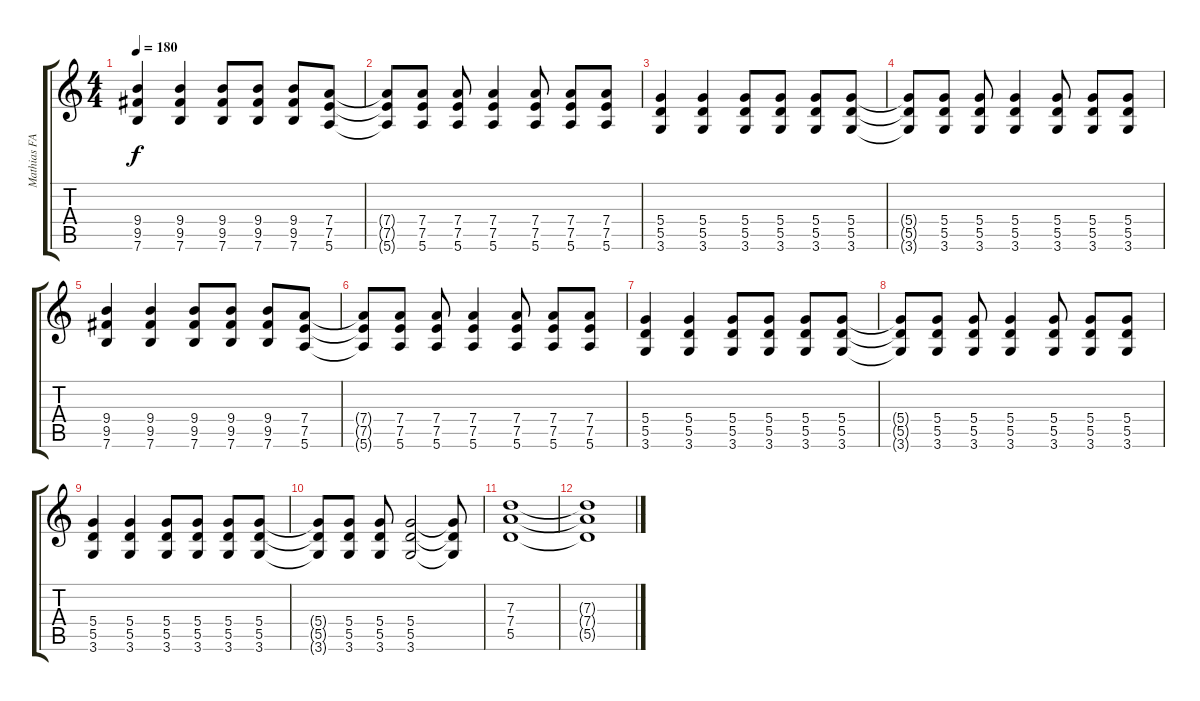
\track ("Mathias FARM" "Mathias FA") {instrument distortionguitar}
\staff {score tabs}
\tuning (E4 B3 G3 D3 A2 E2) {hide}
\ts (4 4)
\tempo 180
\clef g2
\ks c
(9.4 9.5 7.6).4{dy f} (9.4 9.5 7.6).4 (9.4 9.5 7.6).8 (9.4 9.5 7.6).8 (9.4 9.5 7.6).8 (7.4 7.5 5.6).8 |
(7.4{t} 7.5{t} 5.6{t}).8 (7.4 7.5 5.6).8 (7.4 7.5 5.6).8 (7.4 7.5 5.6).4 (7.4 7.5 5.6).8 (7.4 7.5 5.6).8 (7.4 7.5 5.6).8 |
(5.4 5.5 3.6).4 (5.4 5.5 3.6).4 (5.4 5.5 3.6).8 (5.4 5.5 3.6).8 (5.4 5.5 3.6).8 (5.4 5.5 3.6).8 |
(5.4{t} 5.5{t} 3.6{t}).8 (5.4 5.5 3.6).8 (5.4 5.5 3.6).8 (5.4 5.5 3.6).4 (5.4 5.5 3.6).8 (5.4 5.5 3.6).8 (5.4 5.5 3.6).8 |
(9.4 9.5 7.6).4 (9.4 9.5 7.6).4 (9.4 9.5 7.6).8 (9.4 9.5 7.6).8 (9.4 9.5 7.6).8 (7.4 7.5 5.6).8 |
(7.4{t} 7.5{t} 5.6{t}).8 (7.4 7.5 5.6).8 (7.4 7.5 5.6).8 (7.4 7.5 5.6).4 (7.4 7.5 5.6).8 (7.4 7.5 5.6).8 (7.4 7.5 5.6).8 |
(5.4 5.5 3.6).4 (5.4 5.5 3.6).4 (5.4 5.5 3.6).8 (5.4 5.5 3.6).8 (5.4 5.5 3.6).8 (5.4 5.5 3.6).8 |
(5.4{t} 5.5{t} 3.6{t}).8 (5.4 5.5 3.6).8 (5.4 5.5 3.6).8 (5.4 5.5 3.6).4 (5.4 5.5 3.6).8 (5.4 5.5 3.6).8 (5.4 5.5 3.6).8 |
(5.4 5.5 3.6).4 (5.4 5.5 3.6).4 (5.4 5.5 3.6).8 (5.4 5.5 3.6).8 (5.4 5.5 3.6).8 (5.4 5.5 3.6).8 |
(5.4{t} 5.5{t} 3.6{t}).8 (5.4 5.5 3.6).8 (5.4 5.5 3.6).8 (5.4 5.5 3.6).2 (5.4{t} 5.5{t} 3.6{t}).8 |
(7.3 7.4 5.5).1 |
(7.3{t} 7.4{t} 5.5{t}).1
